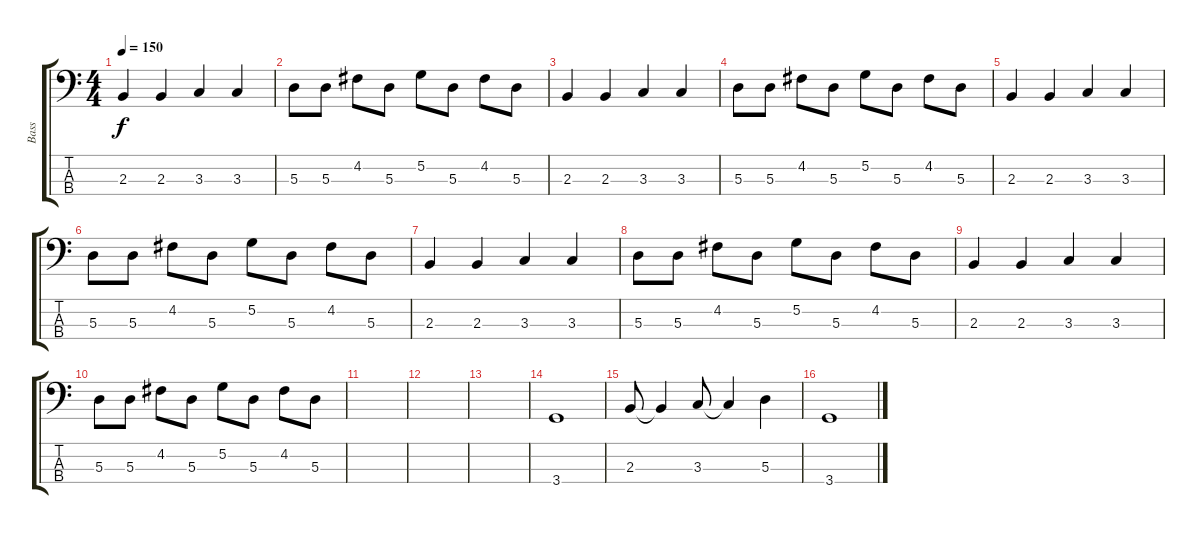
\track ("Bass" "Bass") {instrument electricbassfinger}
\staff {score tabs}
\tuning (G2 D2 A1 E1) {hide}
\ts (4 4)
\tempo 150
\clef f4
\ks c
2.3.4{dy f} 2.3.4 3.3.4 3.3.4 |
5.3.8 5.3.8 4.2.8 5.3.8 5.2.8 5.3.8 4.2.8 5.3.8 |
2.3.4 2.3.4 3.3.4 3.3.4 |
5.3.8 5.3.8 4.2.8 5.3.8 5.2.8 5.3.8 4.2.8 5.3.8 |
2.3.4 2.3.4 3.3.4 3.3.4 |
5.3.8 5.3.8 4.2.8 5.3.8 5.2.8 5.3.8 4.2.8 5.3.8 |
2.3.4 2.3.4 3.3.4 3.3.4 |
5.3.8 5.3.8 4.2.8 5.3.8 5.2.8 5.3.8 4.2.8 5.3.8 |
2.3.4 2.3.4 3.3.4 3.3.4 |
5.3.8 5.3.8 4.2.8 5.3.8 5.2.8 5.3.8 4.2.8 5.3.8 |
|
|
|
3.4.1 |
2.3.8 2.3{t}.4 3.3.8 3.3{t}.4 5.3.4 |
3.4.1
